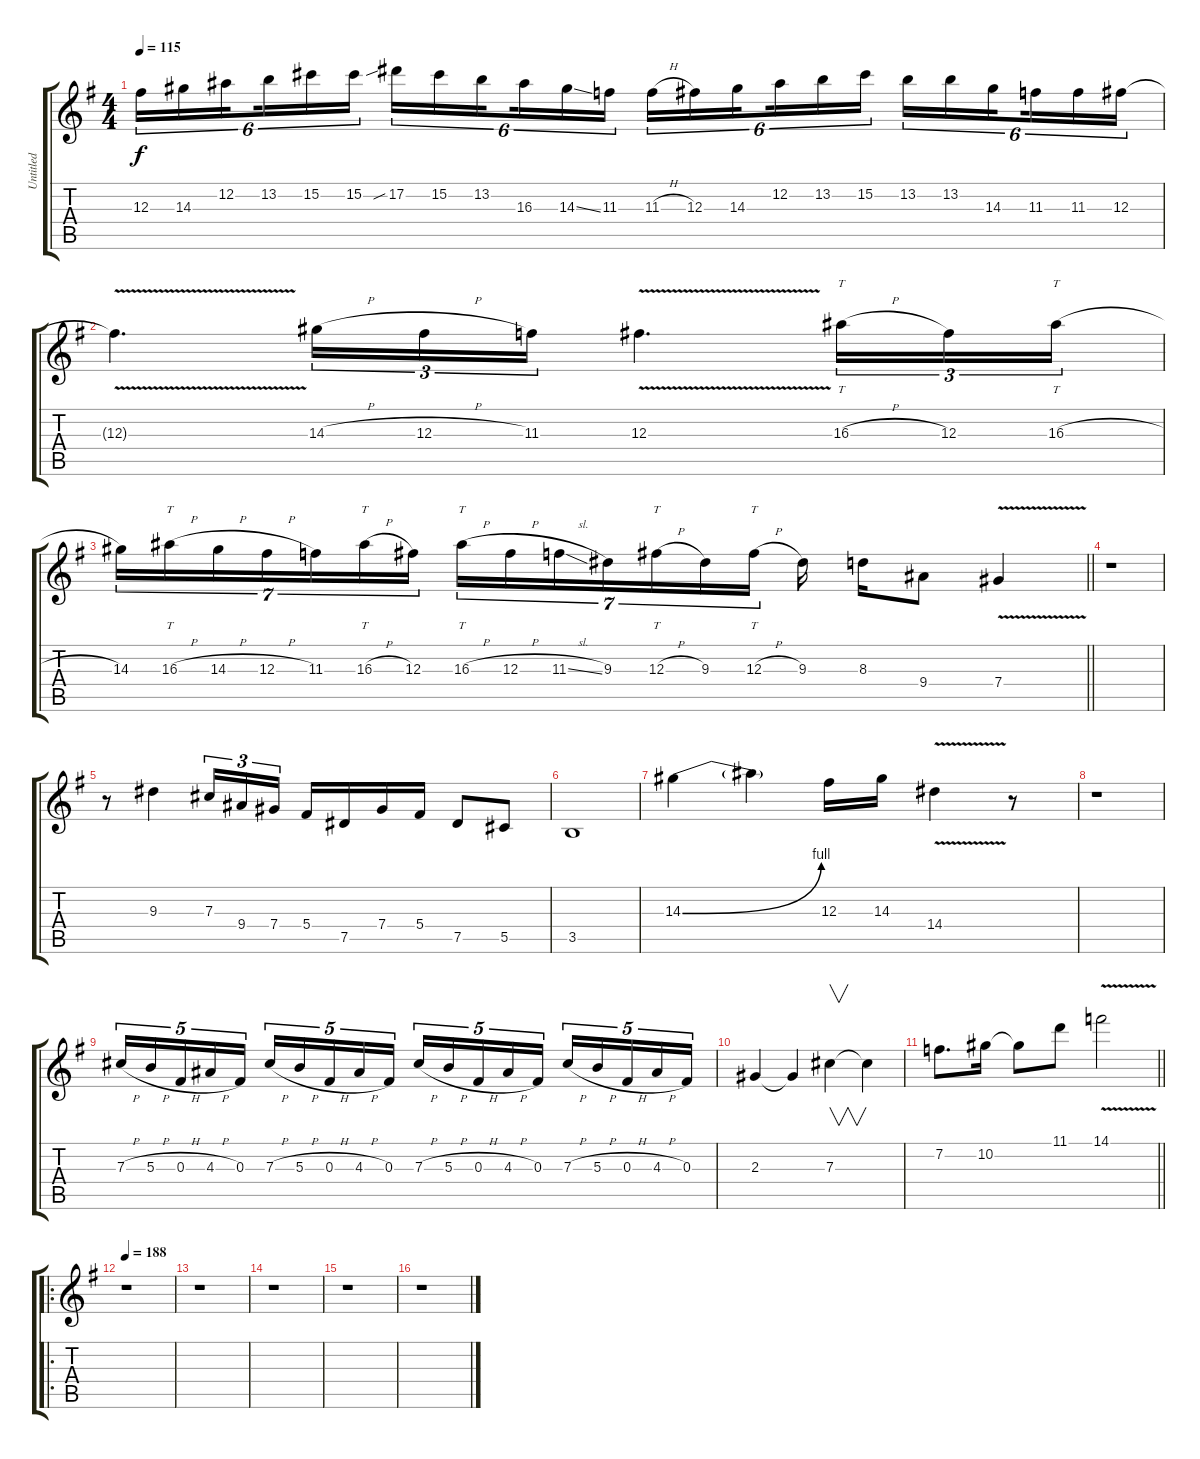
\track ("Untitled" "Untitled") {instrument distortionguitar}
\staff {score tabs}
\tuning (Eb4 Bb3 Gb3 Db3 Ab2 Eb2) {hide}
\ts (4 4)
\tempo 115
\clef g2
\ks g
12.3.16{tu (6 4) dy f} 14.3.16{tu (6 4)} 12.2.16{tu (6 4) beam splitsecondary} 13.2.16{tu (6 4)} 15.2.16{tu (6 4)} 15.2.16{tu (6 4)} 17.2{sib}.16{tu (6 4)} 15.2.16{tu (6 4)} 13.2.16{tu (6 4) beam splitsecondary} 16.3.16{tu (6 4)} 14.3{ss}.16{tu (6 4)} 11.3.16{tu (6 4)} 11.3{h}.16{tu (6 4)} 12.3.16{tu (6 4)} 14.3.16{tu (6 4) beam splitsecondary} 12.2.16{tu (6 4)} 13.2.16{tu (6 4)} 15.2.16{tu (6 4)} 13.2.16{tu (6 4)} 13.2.16{tu (6 4)} 14.3.16{tu (6 4) beam splitsecondary} 11.3.16{tu (6 4)} 11.3.16{tu (6 4)} 12.3.16{tu (6 4)} |
12.3{v t}.4{d} 14.3{h}.16{tu (3 2)} 12.3{h}.16{tu (3 2)} 11.3.16{tu (3 2)} 12.3{v}.4{d} 16.3{h}.16{tt tu (3 2)} 12.3.16{tu (3 2)} 16.3{h}.16{tt tu (3 2)} |
\barLineRight lightlight
14.3.16{tu (7 4)} 16.3{h}.16{tt tu (7 4)} 14.3{h}.16{tu (7 4)} 12.3{h}.16{tu (7 4)} 11.3.16{tu (7 4)} 16.3{h}.16{tt tu (7 4)} 12.3.16{tu (7 4) beam splitsecondary} 16.3{h}.16{tt tu (7 4)} 12.3{h}.16{tu (7 4)} 11.3{sl}.16{tu (7 4)} 9.3.16{tu (7 4)} 12.3{h}.16{tt tu (7 4)} 9.3.16{tu (7 4)} 12.3{h}.16{tt tu (7 4) beam splitsecondary} 9.3.16 8.3.16 9.4.8 7.4{v}.4 |
r.1 |
r.8 9.3.4 7.3.16{tu (3 2)} 9.4.16{tu (3 2)} 7.4.16{tu (3 2)} 5.4.16 7.5.16 7.4.16 5.4.16 7.5.8 5.5.8 |
3.5.1 |
14.3{be (bend 0 0 60 4)}.4 14.3{t}.4 12.3.16 14.3.16 14.4{v}.4 r.8 |
r.1 |
7.3{h}.16{tu (5 4)} 5.3{h}.16{tu (5 4)} 0.3{h}.16{tu (5 4)} 4.3{h}.16{tu (5 4)} 0.3.16{tu (5 4)} 7.3{h}.16{tu (5 4)} 5.3{h}.16{tu (5 4)} 0.3{h}.16{tu (5 4)} 4.3{h}.16{tu (5 4)} 0.3.16{tu (5 4)} 7.3{h}.16{tu (5 4)} 5.3{h}.16{tu (5 4)} 0.3{h}.16{tu (5 4)} 4.3{h}.16{tu (5 4)} 0.3.16{tu (5 4)} 7.3{h}.16{tu (5 4)} 5.3{h}.16{tu (5 4)} 0.3{h}.16{tu (5 4)} 4.3{h}.16{tu (5 4)} 0.3.16{tu (5 4)} |
2.3.4 2.3{t}.4 7.3.4{v} 7.3{t}.4 |
\barLineRight lightlight
7.2.8{d} 10.2.16 10.2{t}.8 11.1.8 14.1{v}.2 |
\ro
\tempo 188
r.1 |
r.1 |
r.1 |
r.1 |
r.1
